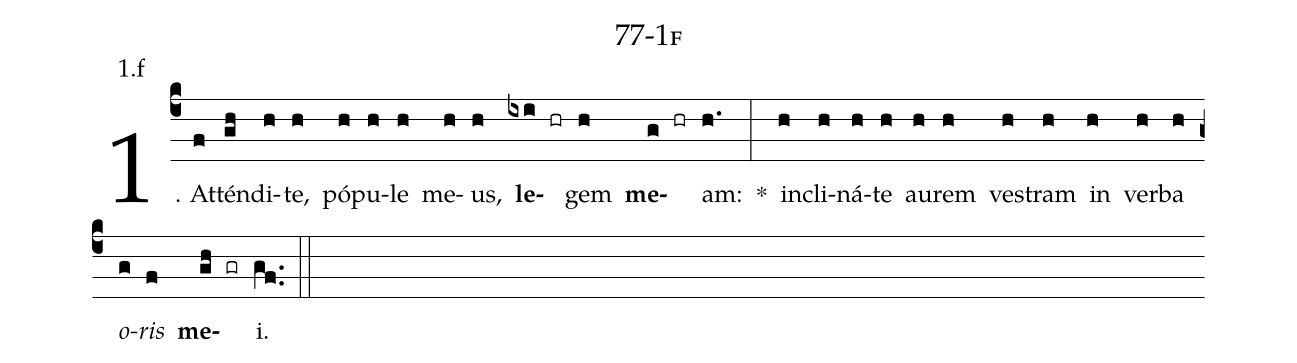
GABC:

name: 77-1f;
annotation: 1.f;
%%
(c4)1. At(f)tén(gh)di(h)te,(h) pó(h)pu(h)le(h) me(h)us,(h) <b>le</b>(ixi hr)gem(h) <b>me</b>(g hr)am:(h.) *(:) in(h)cli(h)ná(h)te(h) au(h)rem(h) ves(h)tram(h) in(h) ver(h)ba(h) <i>o</i>(g)<i>ris</i>(f) <b>me</b>(gh gr)i.(gf..) (::)
